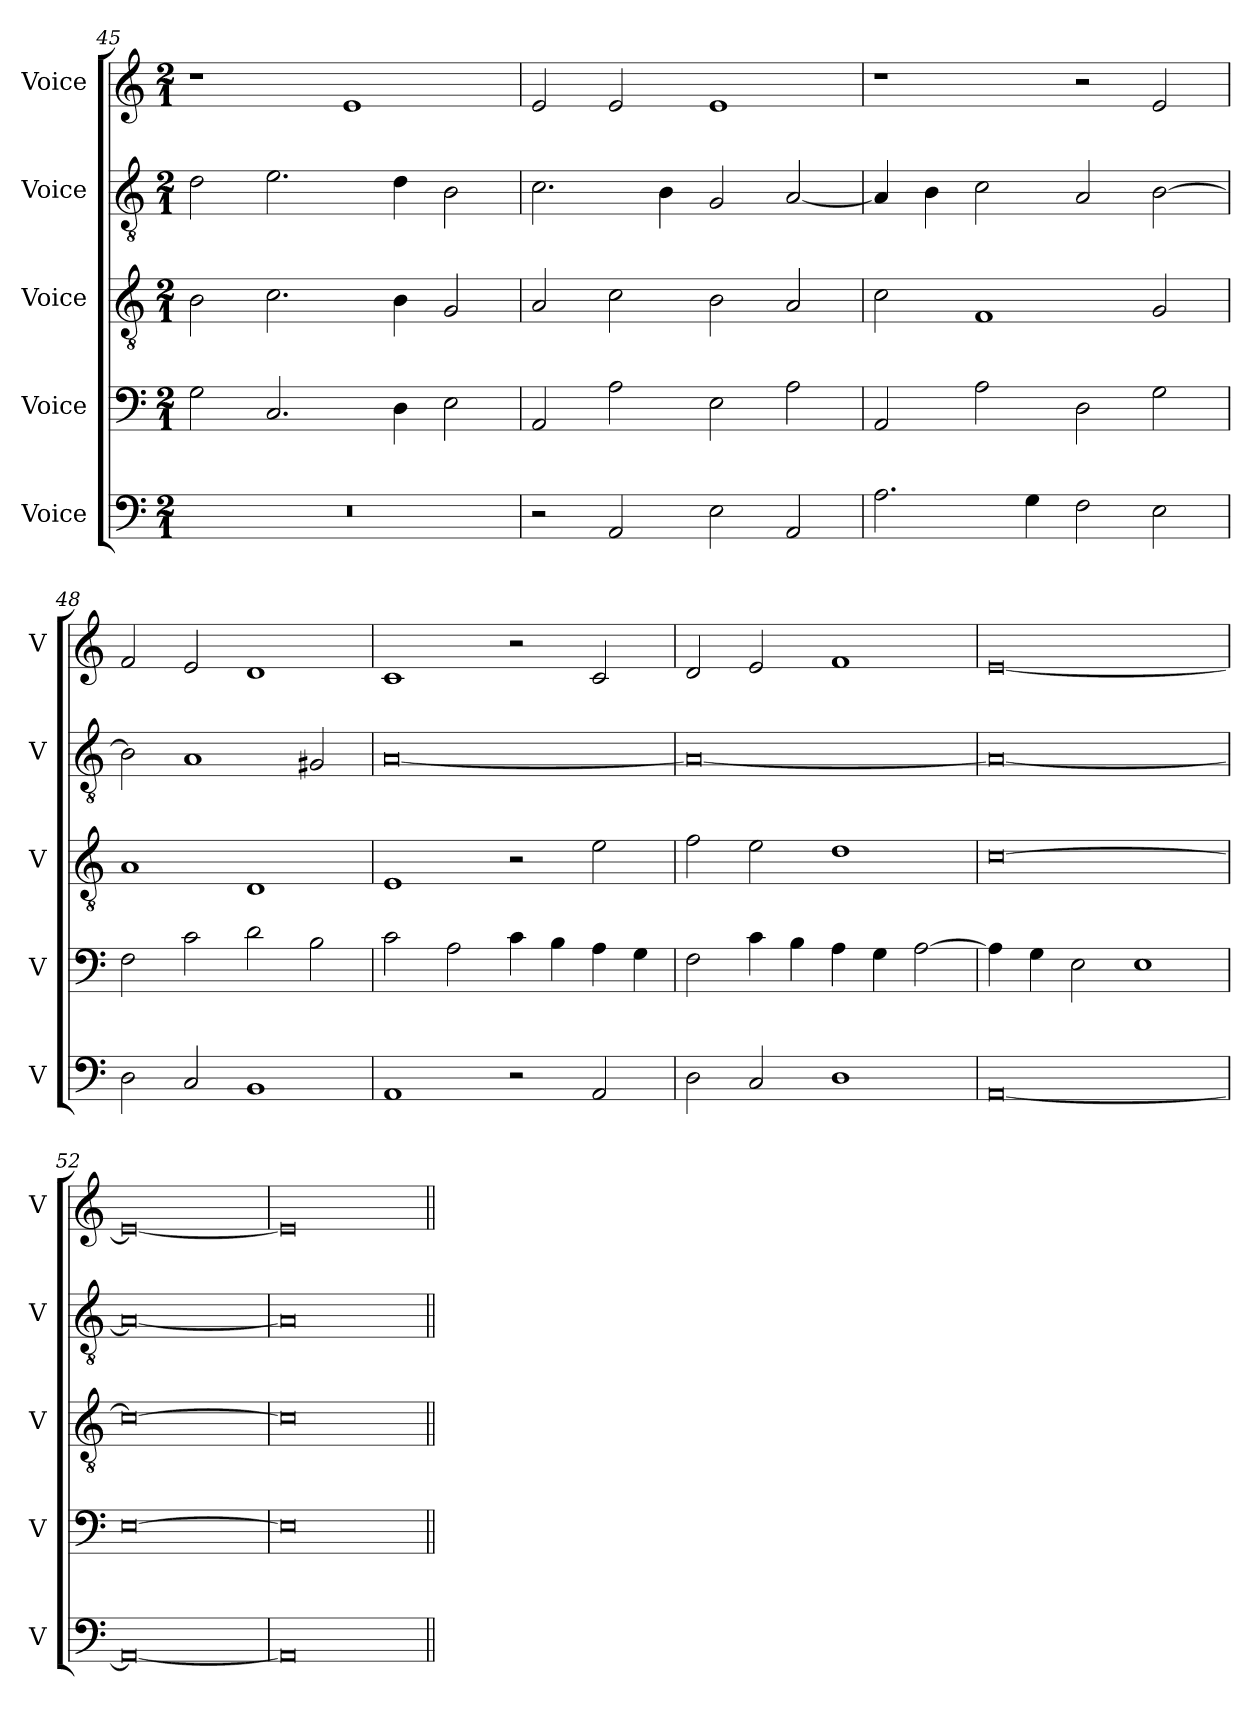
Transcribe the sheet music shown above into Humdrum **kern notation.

**kern	**kern	**kern	**kern	**kern
*part5	*part4	*part3	*part2	*part1
*staff5	*staff4	*staff3	*staff2	*staff1
*I"Voice	*I"Voice	*I"Voice	*I"Voice	*I"Voice
*I'V	*I'V	*I'V	*I'V	*I'V
*clefF4	*clefF4	*clefGv2	*clefGv2	*clefG2
*k[]	*k[]	*k[]	*k[]	*k[]
*M2/1	*M2/1	*M2/1	*M2/1	*M2/1
=45	=45	=45	=45	=45
0r	2G\	2B\	2d\	1r
.	2.C/	2.c\	2.e\	.
.	.	.	.	1e
.	4D\	4B\	4d\	.
.	2E\	2G/	2B\	.
=46	=46	=46	=46	=46
2r	2AA/	2A/	2.c\	2e/
2AA/	2A\	2c\	.	2e/
.	.	.	4B\	.
2E\	2E\	2B\	2G/	1e
2AA/	2A\	2A/	[2A/	.
=47	=47	=47	=47	=47
2.A\	2AA/	2c\	4A/]	1r
.	.	.	4B\	.
.	2A\	1F	2c\	.
4G\	.	.	.	.
2F\	2D\	.	2A/	2r
2E\	2G\	2G/	[2B\	2e/
!!LO:LB:g=z
=48	=48	=48	=48	=48
2D\	2F\	1A	2B\]	2f/
2C/	2c\	.	1A	2e/
1BB	2d\	1D	.	1d
.	2B\	.	2G#X/	.
=49	=49	=49	=49	=49
1AA	2c\	1E	[0A	1c
.	2A\	.	.	.
2r	4c\	2r	.	2r
.	4B\	.	.	.
2AA/	4A\	2e\	.	2c/
.	4G\	.	.	.
=50	=50	=50	=50	=50
2D\	2F\	2f\	0A_	2d/
2C/	4c\	2e\	.	2e/
.	4B\	.	.	.
1D	4A\	1d	.	1f
.	4G\	.	.	.
.	[2A\	.	.	.
!!LO:LB:g=z
=51	=51	=51	=51	=51
[0AA	4A\]	[0c	0A_	[0e
.	4G\	.	.	.
.	2E\	.	.	.
.	1E	.	.	.
=52	=52	=52	=52	=52
0AA_	[0E	0c_	0A_	0e_
=53	=53	=53	=53	=53
0AA]	0E]	0c]	0A]	0e]
=||	=||	=||	=||	=||
*-	*-	*-	*-	*-
